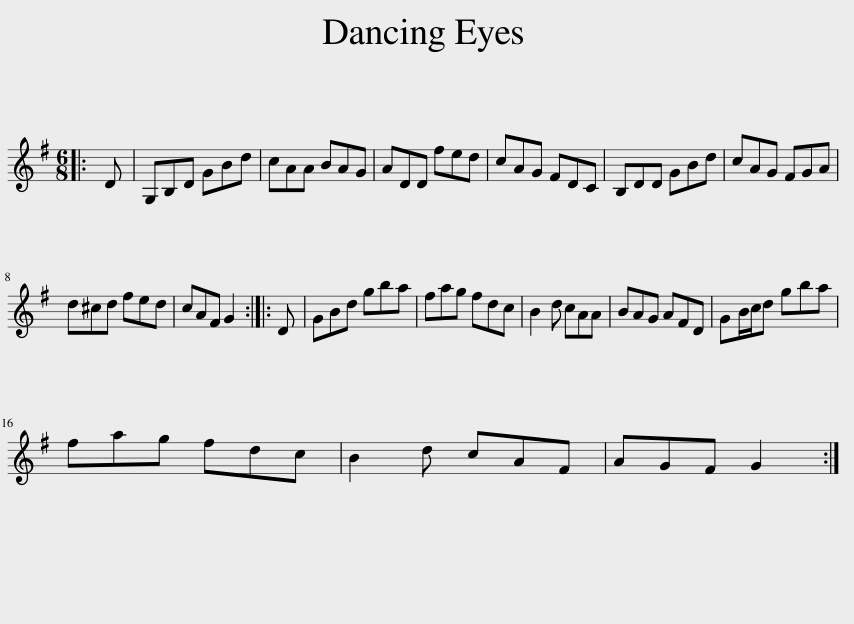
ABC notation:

X:1
L:1/8
M:6/8
I:linebreak $
K:G
V:1 treble
V:1
|: D | G,B,D GBd | cAA BAG | ADD fed | cAG FDC | %5
 B,DD GBd | cAG FGA |$ d^cd fed | cAF G2 :: D | %10
 GBd gba | fag fdc | B2 d cAA | BAG AFD | GB/c/d gba |$ %15
 fag fdc | B2 d cAF | AGF G2 :| %18
